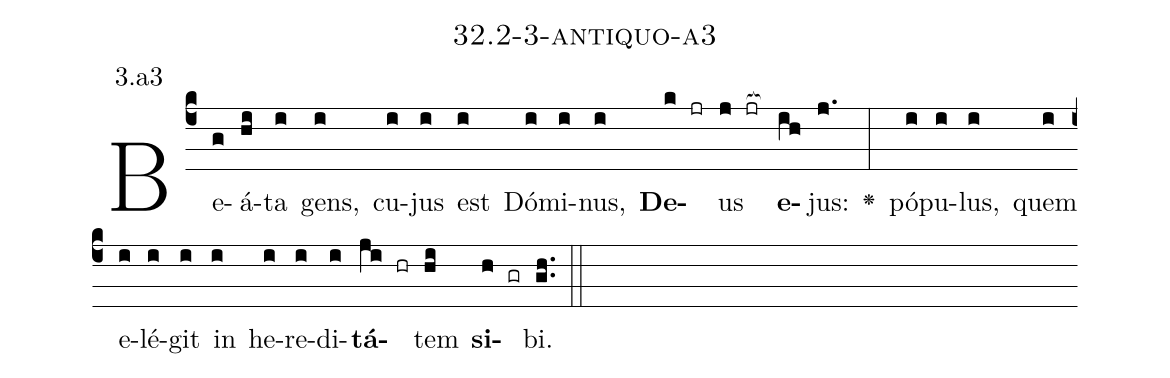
name: 32.2-3-antiquo-a3;
annotation: 3.a3;
%%
(c4)Be(g)á(hi)ta(i) gens,(i) cu(i)jus(i) est(i) Dó(i)mi(i)nus,(i) <b>De</b>(k jr)us(j jr[ocb:1{]) <b>e</b>(ih[ocb:0}])jus:(j.) <v>\greheightstar</v>(:) pó(i)pu(i)lus,(i) quem(i) e(i)lé(i)git(i) in(i) he(i)re(i)di(i)<b>tá</b>(ji hr)tem(hi) <b>si</b>(h gr)bi.(gh..) (::)


%E(i) u(i) o(ji) u(hi) a(h) e.(gh..) (::)
